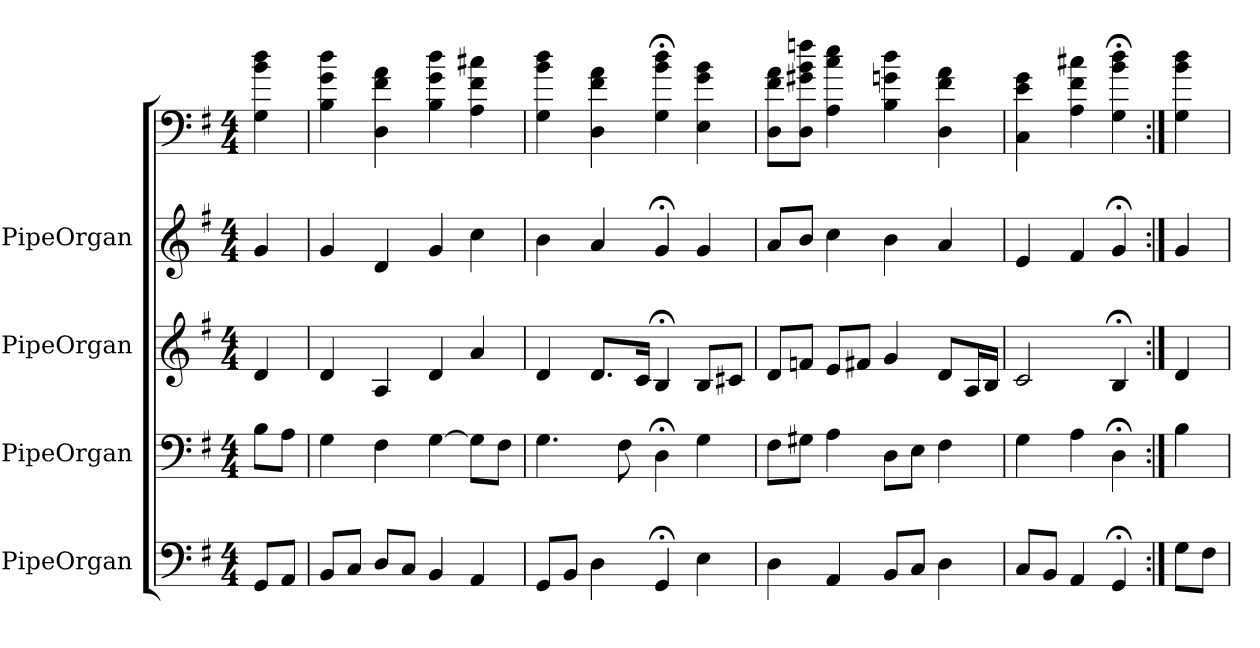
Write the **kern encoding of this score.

**kern	**kern	**kern	**kern	**kern
*part5	*part4	*part3	*part2	*part1
*staff5	*staff4	*staff3	*staff2	*staff1
*I"PipeOrgan	*I"PipeOrgan	*I"PipeOrgan	*I"PipeOrgan	*
*k[f#]	*k[f#]	*k[f#]	*k[f#]	*k[f#]
*G:	*G:	*G:	*G:	*G:
*M4/4	*M4/4	*M4/4	*M4/4	*M4/4
*MM60	*MM60	*MM60	*MM60	*MM60
=	=	=	=	=
8GGL	8BL	4d	4g	4G 4b 4dd
8AAJ	8AJ	.	.	.
=1	=1	=1	=1	=1
8BBL	4G	4d	4g	4B 4g 4dd
8CJ	.	.	.	.
8DL	4F#	4A	4d	4D 4f# 4a
8CJ	.	.	.	.
4BB	[4G	4d	4g	4B 4g 4dd
4AA	8GL]	4a	4cc	4A 4f# 4cc#X
.	8F#J	.	.	.
=2	=2	=2	=2	=2
8GGL	4.G	4d	4b	4G 4b 4dd
8BBJ	.	.	.	.
4D	.	8.dL	4a	4D 4f# 4a
.	8F#	.	.	.
.	.	16cJk	.	.
4GG;<	4D;<	4B;<	4g;<	4G;< 4b;< 4dd;<
4E	4G	8BL	4g	4E 4g 4b
.	.	8c#XJ	.	.
=3	=3	=3	=3	=3
4D	8F#L	8dL	8aL	8D 8f# 8aL
.	8G#XJ	8fnJ	8bJ	8D 8g#X 8b 8ffnJ
4AA	4A	8eL	4cc	4A 4cc 4ee
.	.	8f#XJ	.	.
8BBL	8DL	4g	4b	4B 4gn 4dd
8CJ	8EJ	.	.	.
4D	4F#	8dL	4a	4D 4f# 4a
.	.	16AL	.	.
.	.	16BJJ	.	.
=4	=4	=4	=4	=4
8CL	4G	2c	4e	4C 4e 4g
8BBJ	.	.	.	.
4AA	4A	.	4f#	4A 4f# 4cc#X
4GG;<	4D;<	4B;<	4g;<	4G;< 4b;< 4dd;<
=:|!	=:|!	=:|!	=:|!	=:|!
8GL	4B	4d	4g	4G 4b 4dd
8F#J	.	.	.	.
=	=	=	=	=
*-	*-	*-	*-	*-
